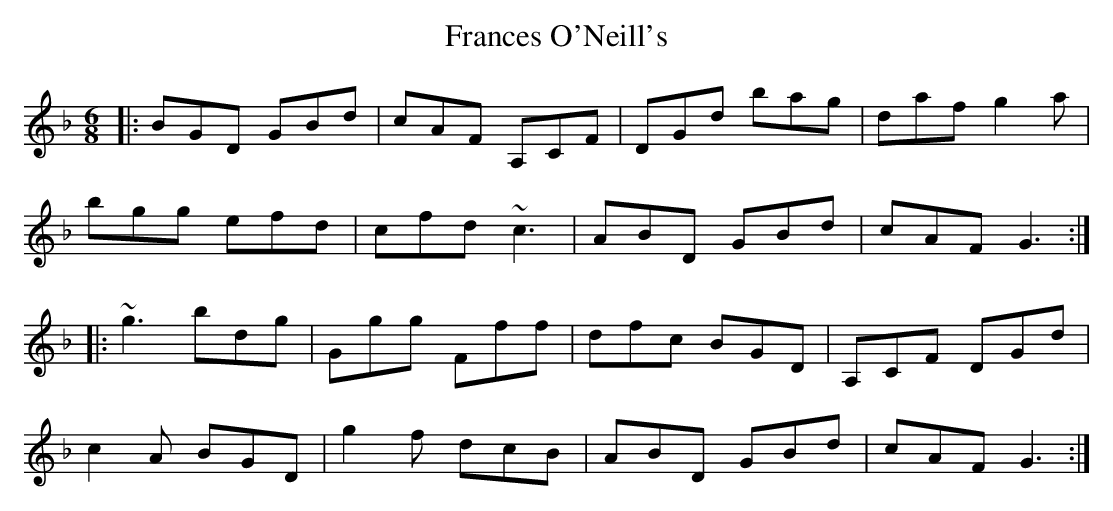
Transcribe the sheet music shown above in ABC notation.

X:1
T: Frances O'Neill's
M: 6/8
L: 1/8
K: Gdor
|: BGD GBd | cAF A,CF | DGd bag | daf g2a |
bgg efd | cfd ~c3 | ABD GBd | cAF G3 :|
|: ~g3 bdg | Ggg Fff | dfc BGD | A,CF DGd |
c2A BGD | g2f dcB | ABD GBd | cAF G3 :|
